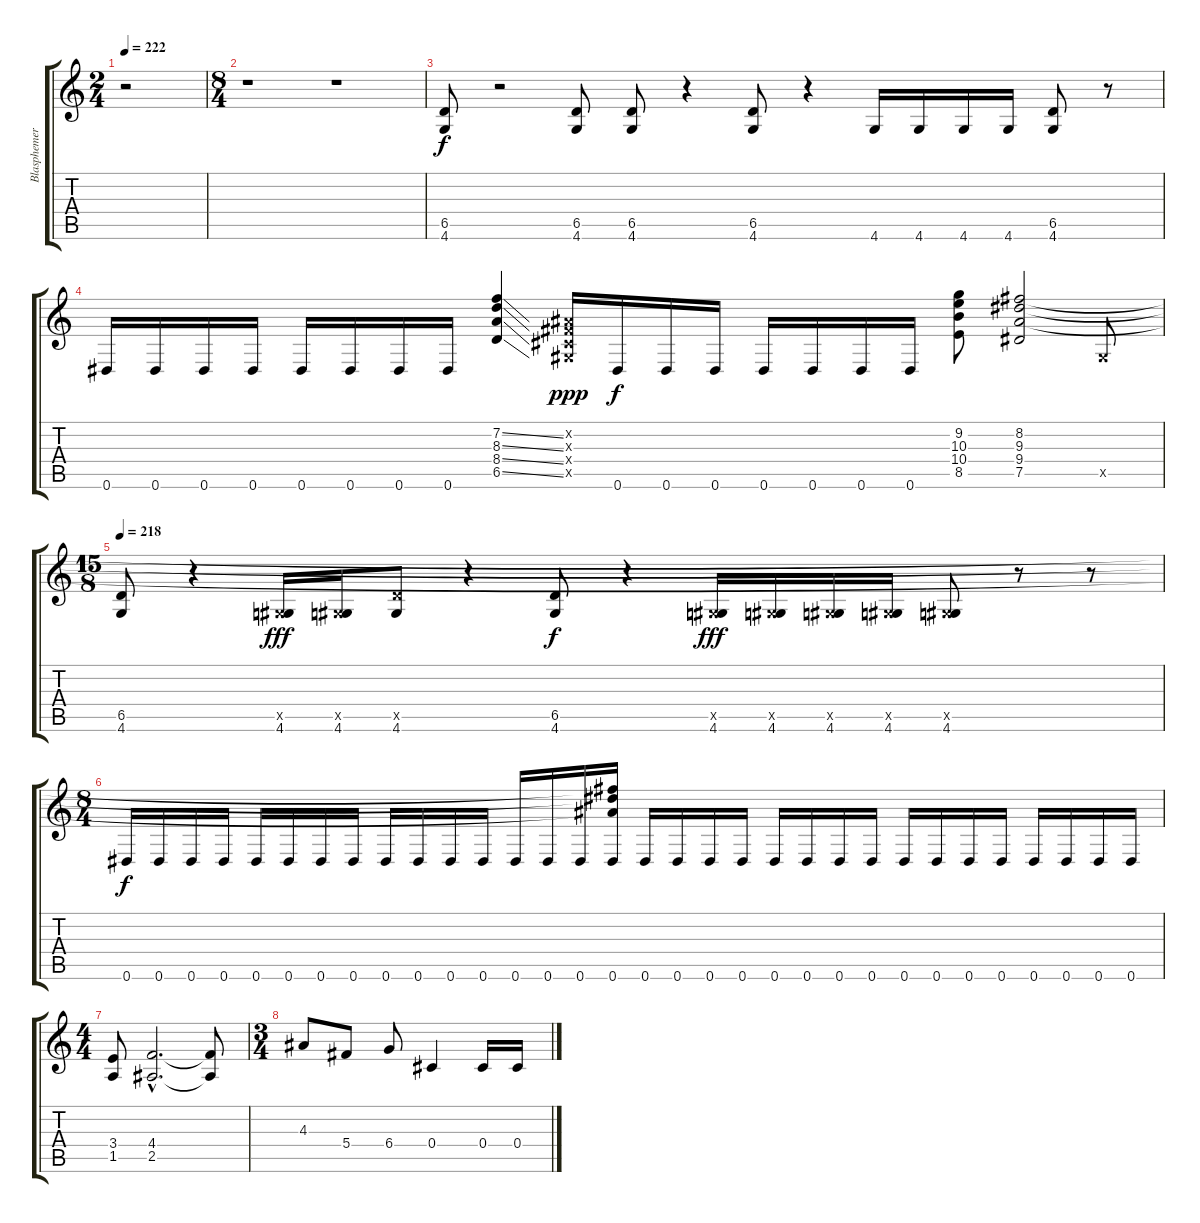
\track ("Blasphemer" "Blasphemer") {instrument overdrivenguitar}
\staff {score tabs}
\tuning (Eb4 Bb3 Gb3 Db3 Ab2 Eb2) {hide}
\ts (2 4)
\tempo 222
\clef g2
\ks c
r.2{dy fff} |
\ts (8 4)
r.1 r.1 |
(6.5 4.6).8{dy f} r.2 (6.5 4.6).8 (6.5 4.6).8 r.4 (6.5 4.6).8 r.4 4.6.16 4.6.16 4.6.16 4.6.16 (6.5 4.6).8 r.8 |
0.6.16 0.6.16 0.6.16 0.6.16 0.6.16 0.6.16 0.6.16 0.6.16 (7.2{ss} 8.3{ss} 8.4{ss} 6.5{ss}).4 (0.2{x} 0.3{x} 0.4{x} 0.5{x}).16{dy ppp} 0.6.16{dy f} 0.6.16 0.6.16 0.6.16 0.6.16 0.6.16 0.6.16 (9.2 10.3 10.4 8.5).8 (8.2 9.3 9.4 7.5).2 0.5{x}.8 |
\ts (15 8)
\tempo 218
(6.5 4.6).8 r.4 (0.5{x} 4.6).16{dy fff balance 16} (0.5{x} 4.6).16 (6.5{x} 4.6).8 r.4 (6.5 4.6).8{dy f balance 0} r.4 (0.5{x} 4.6).16{dy fff balance 16} (0.5{x} 4.6).16 (0.5{x} 4.6).16 (0.5{x} 4.6).16 (0.5{x} 4.6).8 r.8 r.8 |
\ts (8 4)
0.6.16{dy f} 0.6.16 0.6.16 0.6.16 0.6.16 0.6.16 0.6.16 0.6.16 0.6.16 0.6.16 0.6.16 0.6.16 0.6.16 0.6.16 0.6.16 (8.2{t} 9.3{t} 9.4{t} 0.6).16 0.6.16 0.6.16 0.6.16 0.6.16 0.6.16 0.6.16 0.6.16 0.6.16 0.6.16 0.6.16 0.6.16 0.6.16 0.6.16 0.6.16 0.6.16 0.6.16 |
\ts (4 4)
(3.4 1.5).8{balance 16} (4.4{hac} 2.5{hac}).2{d} (4.4{t} 2.5{t}).8 |
\ts (3 4)
4.3.8{balance 8} 5.4.8 6.4.8 0.4.4 0.4.16 0.4.16
